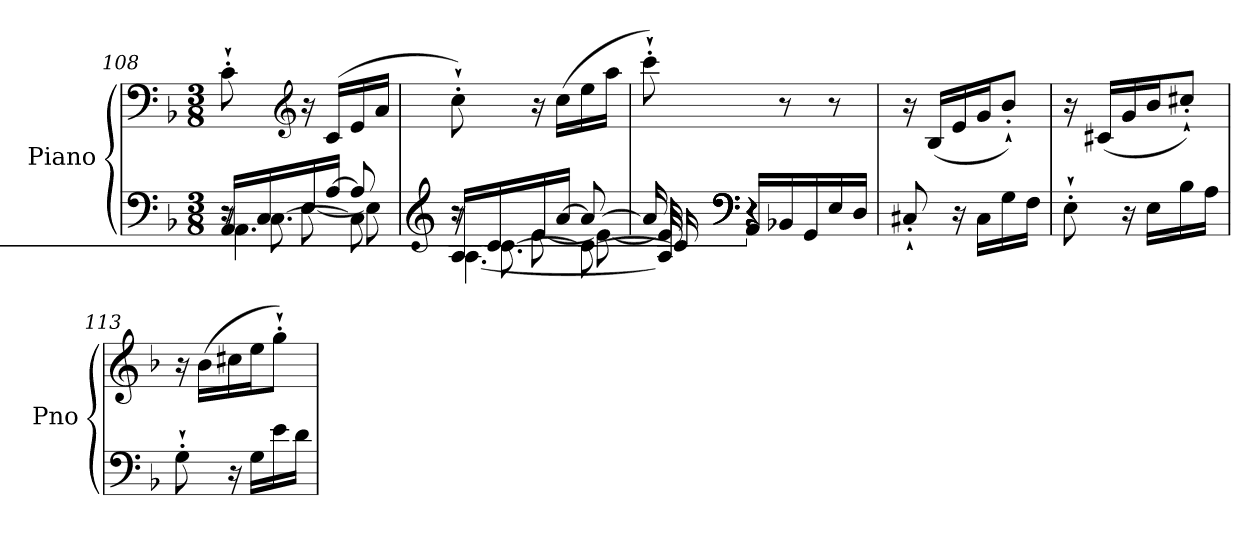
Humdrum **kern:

**kern	**kern
*part1	*part1
*staff2	*staff1
*I"Piano	*
*I'Pno	*
*clefF4	*clefF4
*k[b-]	*k[b-]
*M3/8	*M3/8
=108	=108
*^	*
*	*^	*
*	*	*^	*
16AA/LL	4.AA\	16r	8r	8c'`\
16C/	.	[8.C\	.	.
*	*	*	*	*clefG2
16E/	.	.	[8E\	16r
[16A/JJ	.	.	.	(>16c/LL
8A/]	.	8C\]	8E\]	16e/
.	.	.	.	16a/JJ
!!LO:LB:g=z
=109	=109	=109	=109	=109
*clefG2	*	*	*	*
16A/LL	[4.A\	16r	8r	8cc'`\)
16c/	.	[8.c\	.	.
16e/	.	.	[8e\	16r
[16a/JJ	.	.	.	(>16cc\LL
8a/_	.	8c\_	8e\_	16ee\
.	.	.	.	16aa\JJ
=110	=110	=110	=110	=110
16a/]	16A/]	16c/]	16e/]	8ccc'`\)
*clefF4	*	*	*	*
!	!LO:N:vis=4.	!LO:N:vis=4.	!LO:N:vis=4.	!
16AA/LL	16%5r	16%5r	16%5r	.
16BB-X/	.	.	.	8r
16GG/	.	.	.	.
16E/	.	.	.	8r
16D/JJ	.	.	.	.
*v	*v	*v	*v	*
=111	=111
8C#X'`/	16r
.	(<16B-/LL
16r	16e/
16C#\LL	16g/J
16G\	8b-'`/J)
16F\JJ	.
=112	=112
8E'`\	16r
.	(<16c#X/LL
16r	16g/
16E\LL	16b-/J
16B-\	8cc#X'`/J)
16A\JJ	.
=113	=113
8G'`\	16r
.	(>16b-\LL
16r	16cc#X\
16G\LL	16ee\J
16e\	8gg'`\J)
16d\JJ	.
=	=
*-	*-
